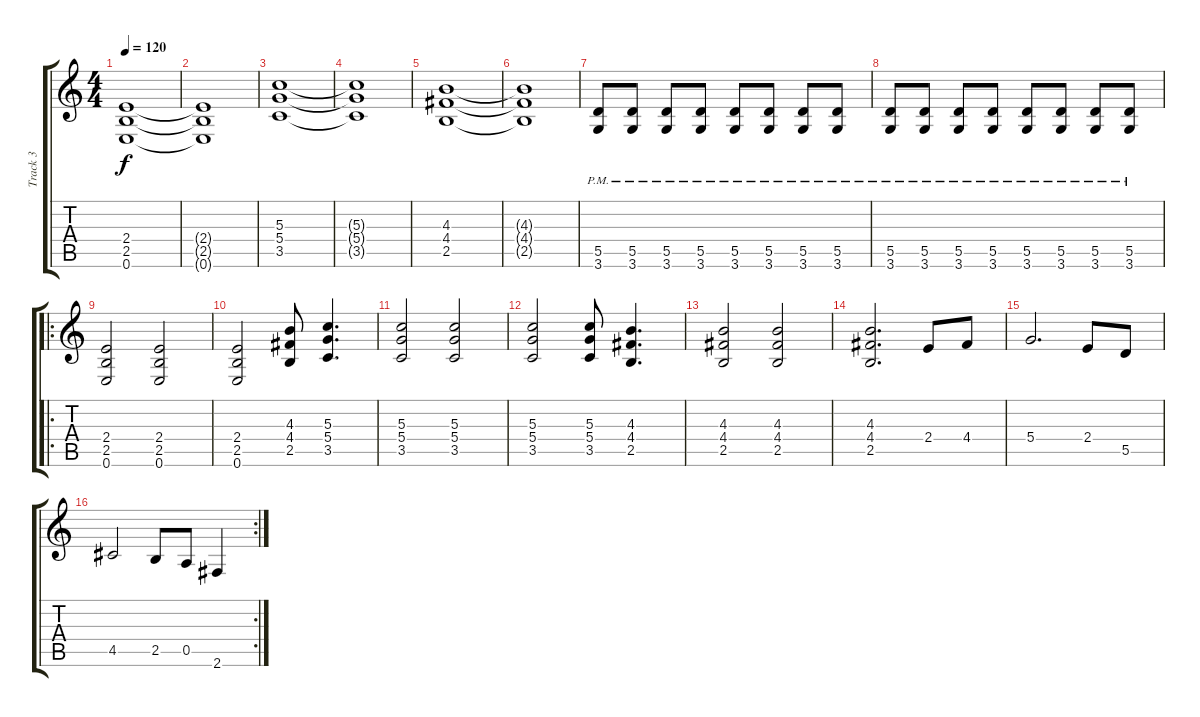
\track ("Track 3" "Track 3") {instrument distortionguitar}
\staff {score tabs}
\tuning (E4 B3 G3 D3 A2 E2) {hide}
\ts (4 4)
\tempo 120
\clef g2
\ks c
(2.4 2.5 0.6).1{dy f} |
(2.4{t} 2.5{t} 0.6{t}).1 |
(5.3 5.4 3.5).1 |
(5.3{t} 5.4{t} 3.5{t}).1 |
(4.3 4.4 2.5).1 |
(4.3{t} 4.4{t} 2.5{t}).1 |
(5.5{pm} 3.6{pm}).8 (5.5{pm} 3.6{pm}).8 (5.5{pm} 3.6{pm}).8 (5.5{pm} 3.6{pm}).8 (5.5{pm} 3.6{pm}).8 (5.5{pm} 3.6{pm}).8 (5.5{pm} 3.6{pm}).8 (5.5{pm} 3.6{pm}).8 |
(5.5{pm} 3.6{pm}).8 (5.5{pm} 3.6{pm}).8 (5.5{pm} 3.6{pm}).8 (5.5{pm} 3.6{pm}).8 (5.5{pm} 3.6{pm}).8 (5.5{pm} 3.6{pm}).8 (5.5{pm} 3.6{pm}).8 (5.5{pm} 3.6{pm}).8 |
\ro
(2.4 2.5 0.6).2 (2.4 2.5 0.6).2 |
(2.4 2.5 0.6).2 (4.3 4.4 2.5).8 (5.3 5.4 3.5).4{d} |
(5.3 5.4 3.5).2 (5.3 5.4 3.5).2 |
(5.3 5.4 3.5).2 (5.3 5.4 3.5).8 (4.3 4.4 2.5).4{d} |
(4.3 4.4 2.5).2 (4.3 4.4 2.5).2 |
(4.3 4.4 2.5).2{d} 2.4.8 4.4.8 |
5.4.2{d} 2.4.8 5.5.8 |
\rc 2
4.5.2 2.5.8 0.5.8 2.6.4
